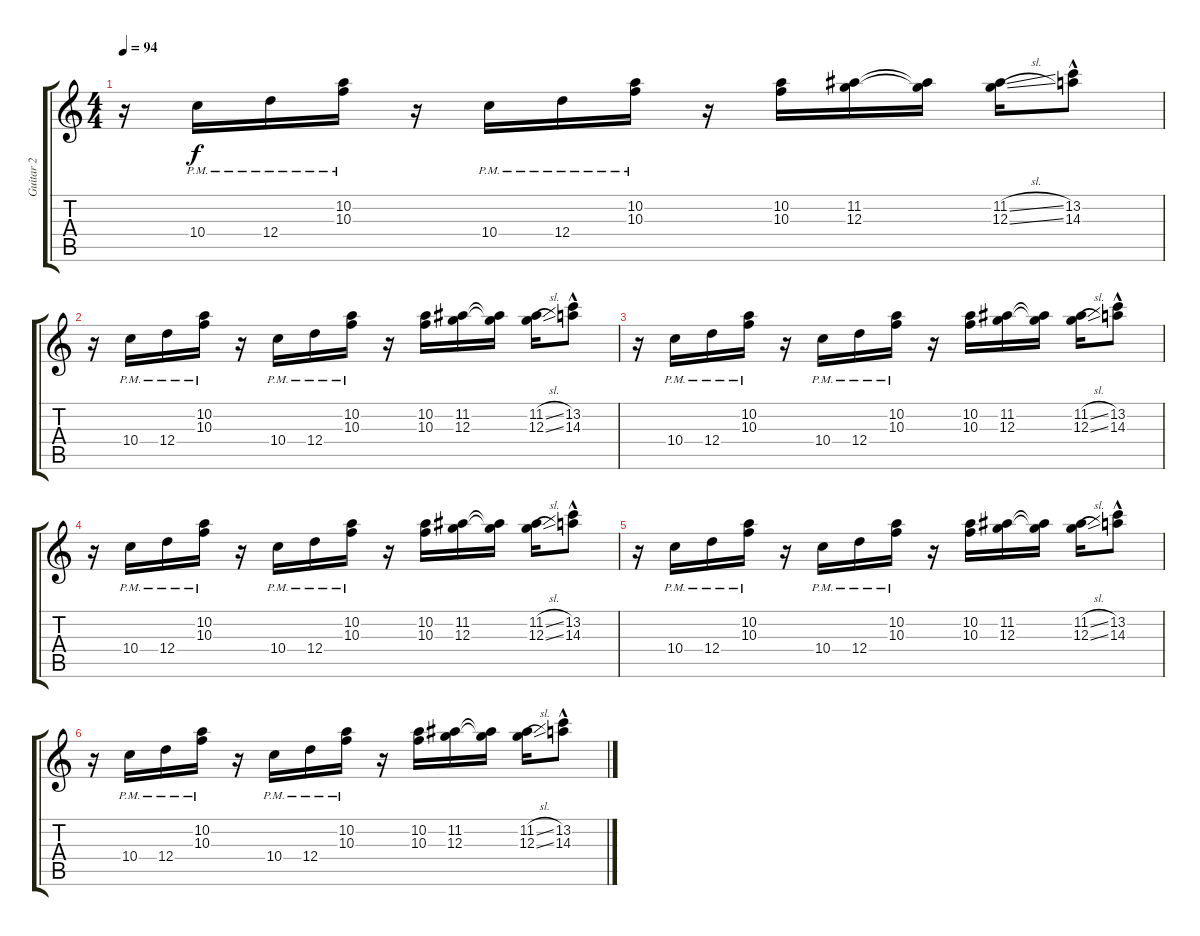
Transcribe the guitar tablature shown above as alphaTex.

\track ("Guitar 2" "Guitar 2") {instrument electricguitarclean}
\staff {score tabs}
\tuning (E4 B3 G3 D3 A2 E2) {hide}
\ts (4 4)
\tempo 94
\clef g2
\ks c
r.16{dy f} 10.4{pm}.16 12.4{pm}.16 (10.2 10.3{pm}).16 r.16 10.4{pm}.16 12.4{pm}.16 (10.2 10.3{pm}).16 r.16 (10.2 10.3).16 (11.2 12.3).16 (11.2{t} 12.3{t}).16 (11.2{sl} 12.3{sl}).16 (13.2 14.3{hac}).8 |
r.16 10.4{pm}.16 12.4{pm}.16 (10.2 10.3{pm}).16 r.16 10.4{pm}.16 12.4{pm}.16 (10.2 10.3{pm}).16 r.16 (10.2 10.3).16 (11.2 12.3).16 (11.2{t} 12.3{t}).16 (11.2{sl} 12.3{sl}).16 (13.2 14.3{hac}).8 |
r.16 10.4{pm}.16 12.4{pm}.16 (10.2 10.3{pm}).16 r.16 10.4{pm}.16 12.4{pm}.16 (10.2 10.3{pm}).16 r.16 (10.2 10.3).16 (11.2 12.3).16 (11.2{t} 12.3{t}).16 (11.2{sl} 12.3{sl}).16 (13.2 14.3{hac}).8 |
r.16 10.4{pm}.16 12.4{pm}.16 (10.2 10.3{pm}).16 r.16 10.4{pm}.16 12.4{pm}.16 (10.2 10.3{pm}).16 r.16 (10.2 10.3).16 (11.2 12.3).16 (11.2{t} 12.3{t}).16 (11.2{sl} 12.3{sl}).16 (13.2 14.3{hac}).8 |
r.16 10.4{pm}.16 12.4{pm}.16 (10.2 10.3{pm}).16 r.16 10.4{pm}.16 12.4{pm}.16 (10.2 10.3{pm}).16 r.16 (10.2 10.3).16 (11.2 12.3).16 (11.2{t} 12.3{t}).16 (11.2{sl} 12.3{sl}).16 (13.2 14.3{hac}).8 |
r.16 10.4{pm}.16 12.4{pm}.16 (10.2 10.3{pm}).16 r.16 10.4{pm}.16 12.4{pm}.16 (10.2 10.3{pm}).16 r.16 (10.2 10.3).16 (11.2 12.3).16 (11.2{t} 12.3{t}).16 (11.2{sl} 12.3{sl}).16 (13.2 14.3{hac}).8
